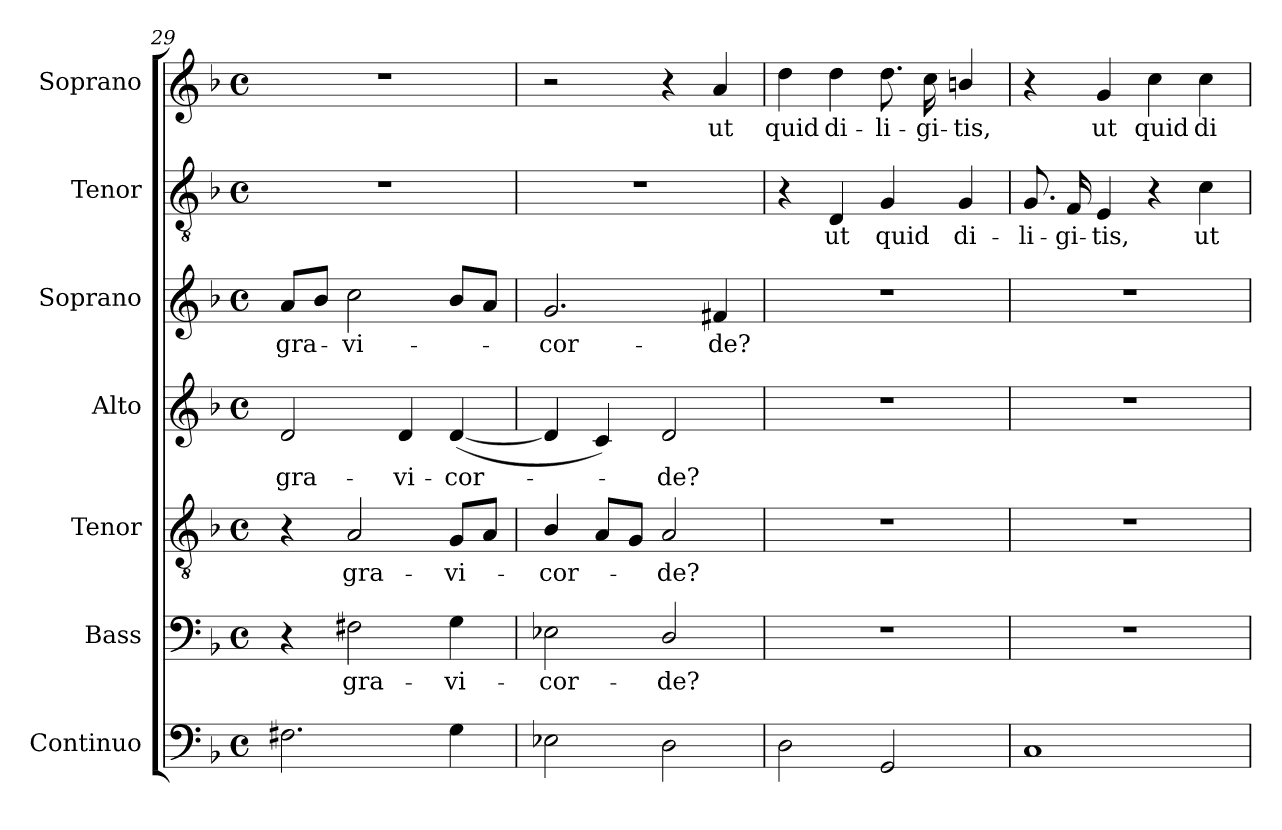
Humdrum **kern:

**kern	**kern	**text	**kern	**text	**kern	**text	**kern	**text	**kern	**text	**kern	**text
*part7	*part6	*part6	*part5	*part5	*part4	*part4	*part3	*part3	*part2	*part2	*part1	*part1
*staff7	*staff6	*staff6	*staff5	*staff5	*staff4	*staff4	*staff3	*staff3	*staff2	*staff2	*staff1	*staff1
*I"Continuo	*I"Bass	*	*I"Tenor	*	*I"Alto	*	*I"Soprano	*	*I"Tenor	*	*I"Soprano	*
*I'Cont.	*I'B.	*	*I'T.	*	*I'A.	*	*I'S.	*	*I'T.	*	*I'S.	*
*clefF4	*clefF4	*	*clefGv2	*	*clefG2	*	*clefG2	*	*clefGv2	*	*clefG2	*
*	*	*	*ITrd7c12	*	*	*	*	*	*ITrd7c12	*	*	*
*k[b-]	*k[b-]	*	*k[b-]	*	*k[b-]	*	*k[b-]	*	*k[b-]	*	*k[b-]	*
*F:	*F:	*	*F:	*	*F:	*	*F:	*	*F:	*	*F:	*
*M4/4	*M4/4	*	*M4/4	*	*M4/4	*	*M4/4	*	*M4/4	*	*M4/4	*
*met(c)	*met(c)	*	*met(c)	*	*met(c)	*	*met(c)	*	*met(c)	*	*met(c)	*
=29	=29	=29	=29	=29	=29	=29	=29	=29	=29	=29	=29	=29
!	!	!	!	!	!	!LO:LY:b:color=#000000	!	!	!	!	!	!
!	!	!	!	!	!	!	!	!LO:LY:b:color=#000000	!	!	!	!
2.F#Xi\	4r	.	4r	.	2di/	gra-	8ai/L	gra-	1r	.	1r	.
.	.	.	.	.	.	.	8b-i/J	.	.	.	.	.
!	!	!LO:LY:b:color=#000000	!	!	!	!	!	!	!	!	!	!
!	!	!	!	!LO:LY:b:color=#000000	!	!	!	!	!	!	!	!
!	!	!	!	!	!	!	!	!LO:LY:b:color=#000000	!	!	!	!
.	2F#Xi\	gra-	2AAi/	gra-	.	.	2cci\	-vi-	.	.	.	.
!	!	!	!	!	!	!LO:LY:b:color=#000000	!	!	!	!	!	!
.	.	.	.	.	4di/	-vi-	.	.	.	.	.	.
!	!	!LO:LY:b:color=#000000	!	!	!	!	!	!	!	!	!	!
!	!	!	!	!LO:LY:b:color=#000000	!	!	!	!	!	!	!	!
!	!	!	!	!	!	!LO:LY:b:color=#000000	!	!	!	!	!	!
4Gi\	4Gi\	-vi-	8GGi/L	-vi-	([<4di/	-cor-	8b-i/L	.	.	.	.	.
.	.	.	8AAi/J	.	.	.	8ai/J	.	.	.	.	.
=30	=30	=30	=30	=30	=30	=30	=30	=30	=30	=30	=30	=30
!	!	!LO:LY:b:color=#000000	!	!	!	!	!	!	!	!	!	!
!	!	!	!	!LO:LY:b:color=#000000	!	!	!	!	!	!	!	!
!	!	!	!	!	!	!	!	!LO:LY:b:color=#000000	!	!	!	!
2E-Xi\	2E-Xi\	-cor-	4BB-i/	-cor-	4di/]	.	2.gi/	-cor-	1r	.	2r	.
.	.	.	8AAi/L	.	4ci/)	.	.	.	.	.	.	.
.	.	.	8GGi/J	.	.	.	.	.	.	.	.	.
!	!	!LO:LY:b:color=#000000	!	!	!	!	!	!	!	!	!	!
!	!	!	!	!LO:LY:b:color=#000000	!	!	!	!	!	!	!	!
!	!	!	!	!	!	!LO:LY:b:color=#000000	!	!	!	!	!	!
2Di\	2Di/	-de?	2AAi/	-de?	2di/	-de?	.	.	.	.	4r	.
!	!	!	!	!	!	!	!	!LO:LY:b:color=#000000	!	!	!	!
!	!	!	!	!	!	!	!	!	!	!	!	!LO:LY:b:color=#000000
.	.	.	.	.	.	.	4f#Xi/	-de?	.	.	4ai/	ut
!!LO:PB:g=z
=31	=31	=31	=31	=31	=31	=31	=31	=31	=31	=31	=31	=31
!	!	!	!	!	!	!	!	!	!	!	!	!LO:LY:b:color=#000000
2Di\	1r	.	1r	.	1r	.	1r	.	4r	.	4ddi\	quid
!	!	!	!	!	!	!	!	!	!	!LO:LY:b:color=#000000	!	!
!	!	!	!	!	!	!	!	!	!	!	!	!LO:LY:b:color=#000000
.	.	.	.	.	.	.	.	.	4DDi/	ut	4ddi\	di-
!	!	!	!	!	!	!	!	!	!	!LO:LY:b:color=#000000	!	!
!	!	!	!	!	!	!	!	!	!	!	!	!LO:LY:b:color=#000000
2GGi/	.	.	.	.	.	.	.	.	4GGi/	quid	8.ddi\	-li-
!	!	!	!	!	!	!	!	!	!	!	!	!LO:LY:b:color=#000000
.	.	.	.	.	.	.	.	.	.	.	16cci\	-gi-
!	!	!	!	!	!	!	!	!	!	!LO:LY:b:color=#000000	!	!
!	!	!	!	!	!	!	!	!	!	!	!	!LO:LY:b:color=#000000
.	.	.	.	.	.	.	.	.	4GGi/	di-	4bni/	-tis,
=32	=32	=32	=32	=32	=32	=32	=32	=32	=32	=32	=32	=32
!	!	!	!	!	!	!	!	!	!	!LO:LY:b:color=#000000	!	!
1Ci	1r	.	1r	.	1r	.	1r	.	8.GGi/	-li-	4r	.
!	!	!	!	!	!	!	!	!	!	!LO:LY:b:color=#000000	!	!
.	.	.	.	.	.	.	.	.	16FFi/	-gi-	.	.
!	!	!	!	!	!	!	!	!	!	!LO:LY:b:color=#000000	!	!
!	!	!	!	!	!	!	!	!	!	!	!	!LO:LY:b:color=#000000
.	.	.	.	.	.	.	.	.	4EEi/	-tis,	4gi/	ut
!	!	!	!	!	!	!	!	!	!	!	!	!LO:LY:b:color=#000000
.	.	.	.	.	.	.	.	.	4r	.	4cci\	quid
!	!	!	!	!	!	!	!	!	!	!LO:LY:b:color=#000000	!	!
!	!	!	!	!	!	!	!	!	!	!	!	!LO:LY:b:color=#000000
.	.	.	.	.	.	.	.	.	4Ci\	ut	4cci\	di-
=	=	=	=	=	=	=	=	=	=	=	=	=
*-	*-	*-	*-	*-	*-	*-	*-	*-	*-	*-	*-	*-
